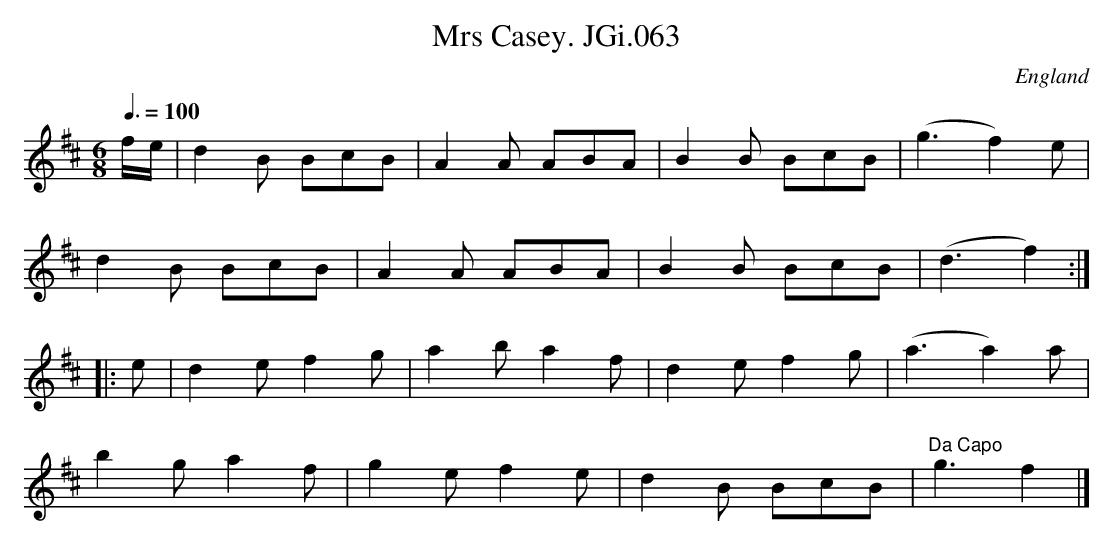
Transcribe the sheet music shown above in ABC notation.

X:1
T:Mrs Casey. JGi.063
O:England
M:6/8
L:1/8
Q:3/8=100
K:D major
f/e/|d2B BcB|A2A ABA|B2B BcB|(g3f2)e|
d2B BcB|A2A ABA|B2B BcB|(d3f2):|
|:e|d2ef2g|a2ba2f|d2ef2g|(a3a2) a|
b2ga2f|g2ef2e|d2B BcB|"Da Capo"g3f2|]
